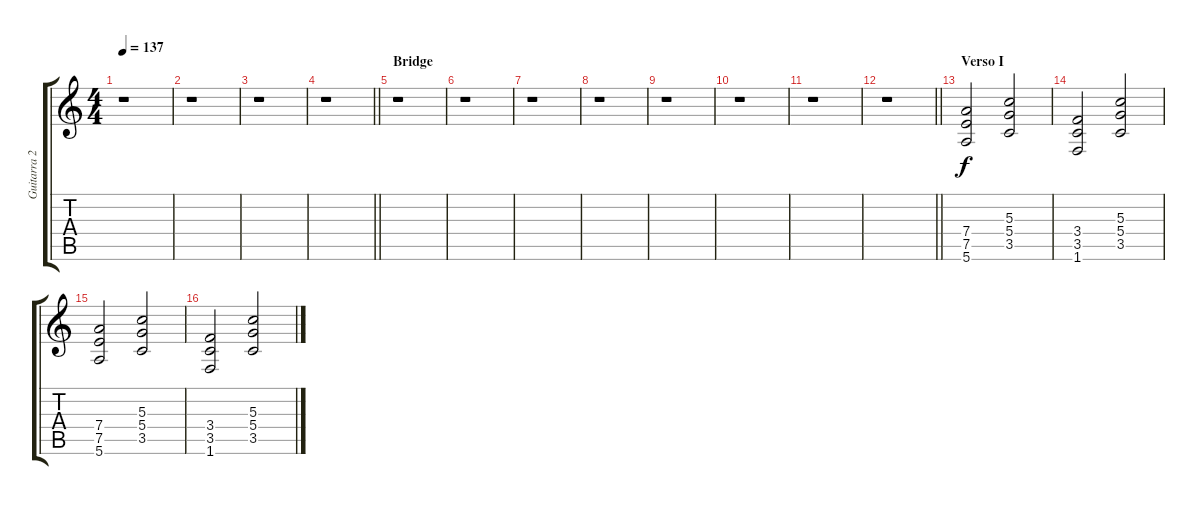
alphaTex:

\track ("Guitarra 2 - Erik" "Guitarra 2") {instrument distortionguitar}
\staff {score tabs}
\tuning (E4 B3 G3 D3 A2 E2) {hide}
\ts (4 4)
\tempo 137
\clef g2
\ks c
r.1{dy f instrument distortionguitar} |
r.1 |
r.1 |
\barLineRight lightlight
r.1 |
\section ("" "Bridge")
r.1 |
r.1 |
r.1 |
r.1 |
r.1 |
r.1 |
r.1 |
\barLineRight lightlight
r.1 |
\section ("" "Verso I")
(7.4 7.5 5.6).2 (5.3 5.4 3.5).2 |
(3.4 3.5 1.6).2 (5.3 5.4 3.5).2 |
(7.4 7.5 5.6).2 (5.3 5.4 3.5).2 |
(3.4 3.5 1.6).2 (5.3 5.4 3.5).2
